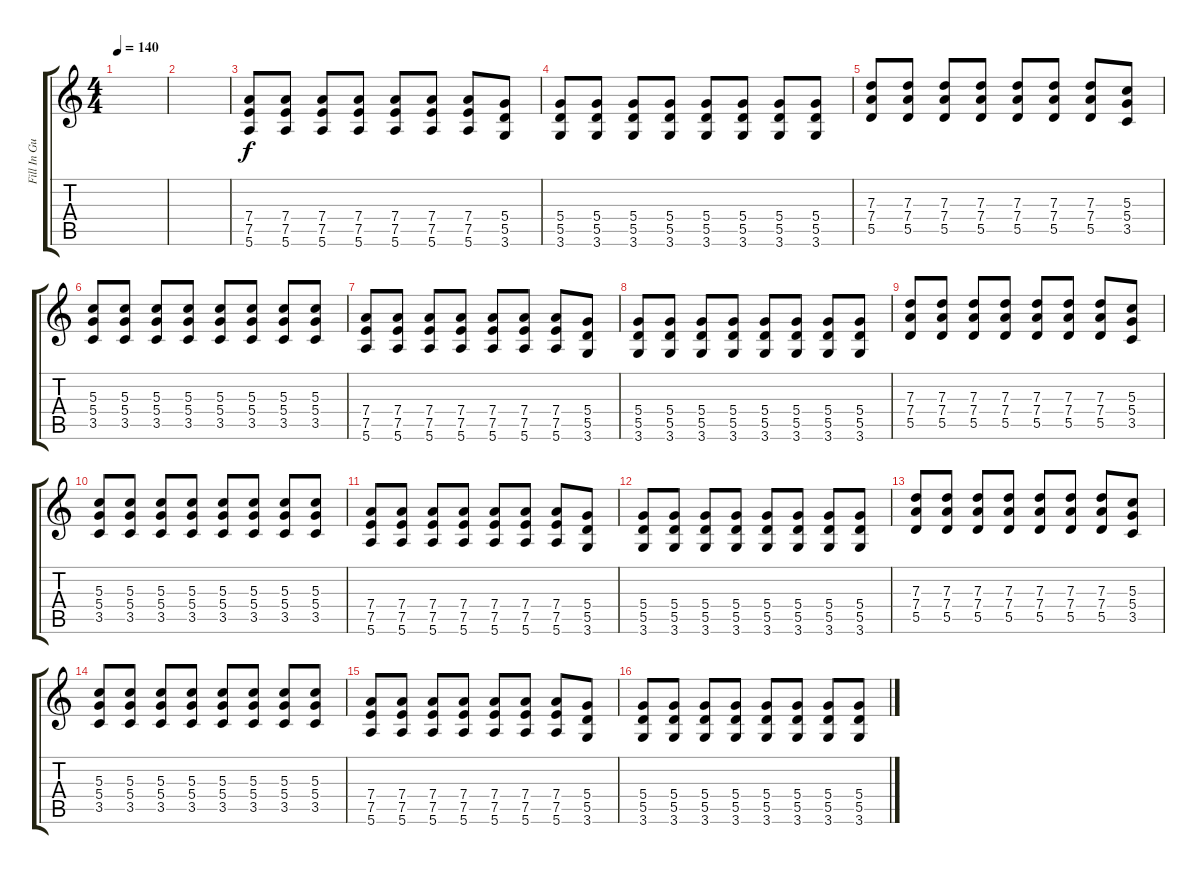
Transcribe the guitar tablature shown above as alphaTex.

\track ("Fill In Guitar IV" "Fill In Gu") {instrument distortionguitar}
\staff {score tabs}
\tuning (E4 B3 G3 D3 A2 E2) {hide}
\ts (4 4)
\tempo 140
\clef g2
\ks c
|
|
(7.4 7.5 5.6).8 (7.4 7.5 5.6).8 (7.4 7.5 5.6).8 (7.4 7.5 5.6).8 (7.4 7.5 5.6).8 (7.4 7.5 5.6).8 (7.4 7.5 5.6).8 (5.4 5.5 3.6).8 |
(5.4 5.5 3.6).8 (5.4 5.5 3.6).8 (5.4 5.5 3.6).8 (5.4 5.5 3.6).8 (5.4 5.5 3.6).8 (5.4 5.5 3.6).8 (5.4 5.5 3.6).8 (5.4 5.5 3.6).8 |
(7.3 7.4 5.5).8 (7.3 7.4 5.5).8 (7.3 7.4 5.5).8 (7.3 7.4 5.5).8 (7.3 7.4 5.5).8 (7.3 7.4 5.5).8 (7.3 7.4 5.5).8 (5.3 5.4 3.5).8 |
(5.3 5.4 3.5).8 (5.3 5.4 3.5).8 (5.3 5.4 3.5).8 (5.3 5.4 3.5).8 (5.3 5.4 3.5).8 (5.3 5.4 3.5).8 (5.3 5.4 3.5).8 (5.3 5.4 3.5).8 |
(7.4 7.5 5.6).8 (7.4 7.5 5.6).8 (7.4 7.5 5.6).8 (7.4 7.5 5.6).8 (7.4 7.5 5.6).8 (7.4 7.5 5.6).8 (7.4 7.5 5.6).8 (5.4 5.5 3.6).8 |
(5.4 5.5 3.6).8 (5.4 5.5 3.6).8 (5.4 5.5 3.6).8 (5.4 5.5 3.6).8 (5.4 5.5 3.6).8 (5.4 5.5 3.6).8 (5.4 5.5 3.6).8 (5.4 5.5 3.6).8 |
(7.3 7.4 5.5).8 (7.3 7.4 5.5).8 (7.3 7.4 5.5).8 (7.3 7.4 5.5).8 (7.3 7.4 5.5).8 (7.3 7.4 5.5).8 (7.3 7.4 5.5).8 (5.3 5.4 3.5).8 |
(5.3 5.4 3.5).8 (5.3 5.4 3.5).8 (5.3 5.4 3.5).8 (5.3 5.4 3.5).8 (5.3 5.4 3.5).8 (5.3 5.4 3.5).8 (5.3 5.4 3.5).8 (5.3 5.4 3.5).8 |
(7.4 7.5 5.6).8 (7.4 7.5 5.6).8 (7.4 7.5 5.6).8 (7.4 7.5 5.6).8 (7.4 7.5 5.6).8 (7.4 7.5 5.6).8 (7.4 7.5 5.6).8 (5.4 5.5 3.6).8 |
(5.4 5.5 3.6).8 (5.4 5.5 3.6).8 (5.4 5.5 3.6).8 (5.4 5.5 3.6).8 (5.4 5.5 3.6).8 (5.4 5.5 3.6).8 (5.4 5.5 3.6).8 (5.4 5.5 3.6).8 |
(7.3 7.4 5.5).8 (7.3 7.4 5.5).8 (7.3 7.4 5.5).8 (7.3 7.4 5.5).8 (7.3 7.4 5.5).8 (7.3 7.4 5.5).8 (7.3 7.4 5.5).8 (5.3 5.4 3.5).8 |
(5.3 5.4 3.5).8 (5.3 5.4 3.5).8 (5.3 5.4 3.5).8 (5.3 5.4 3.5).8 (5.3 5.4 3.5).8 (5.3 5.4 3.5).8 (5.3 5.4 3.5).8 (5.3 5.4 3.5).8 |
(7.4 7.5 5.6).8 (7.4 7.5 5.6).8 (7.4 7.5 5.6).8 (7.4 7.5 5.6).8 (7.4 7.5 5.6).8 (7.4 7.5 5.6).8 (7.4 7.5 5.6).8 (5.4 5.5 3.6).8 |
(5.4 5.5 3.6).8 (5.4 5.5 3.6).8 (5.4 5.5 3.6).8 (5.4 5.5 3.6).8 (5.4 5.5 3.6).8 (5.4 5.5 3.6).8 (5.4 5.5 3.6).8 (5.4 5.5 3.6).8
